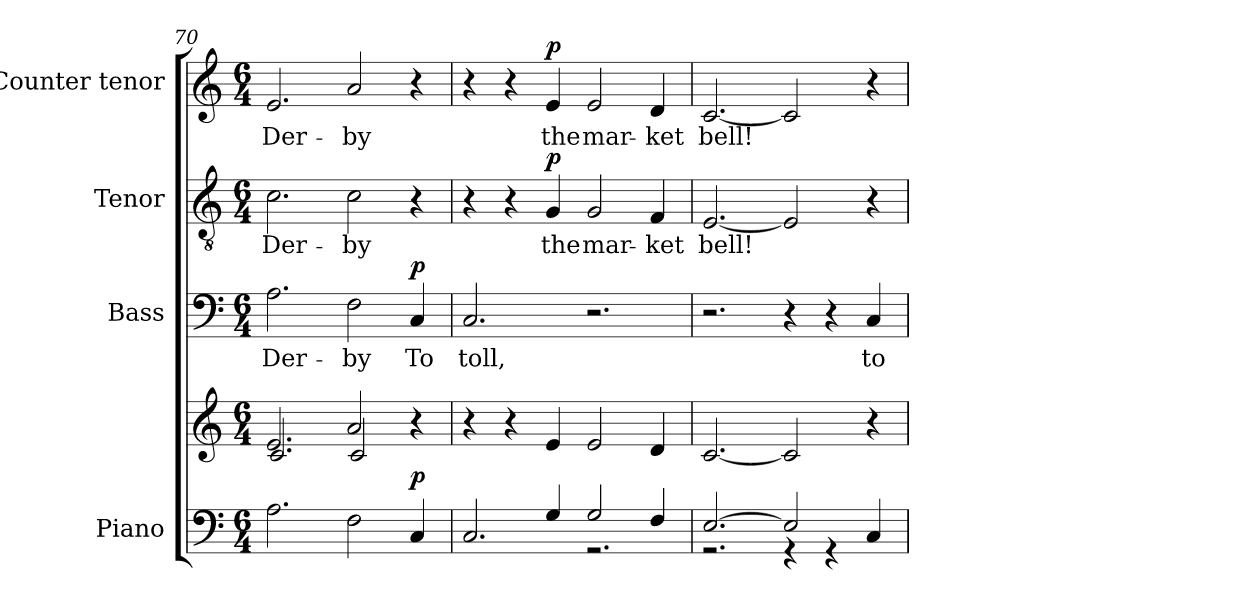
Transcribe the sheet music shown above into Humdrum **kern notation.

**kern	**kern	**dynam	**kern	**text	**dynam	**kern	**text	**dynam	**kern	**text	**dynam
*part4	*part4	*part4	*part3	*part3	*part3	*part2	*part2	*part2	*part1	*part1	*part1
*staff5	*staff4	*staff4/5	*staff3	*staff3	*staff3	*staff2	*staff2	*staff2	*staff1	*staff1	*staff1
*I"Piano	*	*	*I"Bass	*	*	*I"Tenor	*	*	*I"Counter tenor	*	*
*	*	*	*I'B.	*	*	*I'T.	*	*	*	*	*
*clefF4	*clefG2	*	*clefF4	*	*	*clefGv2	*	*	*clefG2	*	*
*	*	*	*	*	*	*ITrd7c12	*	*	*	*	*
*k[]	*k[]	*	*k[]	*	*	*k[]	*	*	*k[]	*	*
*C:	*C:	*	*C:	*	*	*C:	*	*	*C:	*	*
*M6/4	*M6/4	*	*M6/4	*	*	*M6/4	*	*	*M6/4	*	*
=70	=70	=70	=70	=70	=70	=70	=70	=70	=70	=70	=70
*	*^	*	*	*	*	*	*	*	*	*	*
!	!	!	!	!	!LO:LY:b:color=#000000	!	!	!	!	!	!	!
!	!	!	!	!	!	!	!	!LO:LY:b:color=#000000	!	!	!	!
!	!	!	!	!	!	!	!	!	!	!	!LO:LY:b:color=#000000	!
2.Ai\	2.ei/	2.ci/	.	2.Ai\	Der-	.	2.Ci\	Der-	.	2.ei/	Der-	.
!	!	!	!	!	!LO:LY:b:color=#000000	!	!	!	!	!	!	!
!	!	!	!	!	!	!	!	!LO:LY:b:color=#000000	!	!	!	!
!	!	!	!	!	!	!	!	!	!	!	!LO:LY:b:color=#000000	!
2Fi\	2ai/	2ci/	.	2Fi\	-by	.	2Ci\	-by	.	2ai/	-by	.
!	!	!	!	!	!LO:LY:b:color=#000000	!	!	!	!	!	!	!
4Ci/	4r	4ryy	p	4Ci/	To	p	4r	.	.	4r	.	.
*	*v	*v	*	*	*	*	*	*	*	*	*	*
!!LO:LB:g=z
=71	=71	=71	=71	=71	=71	=71	=71	=71	=71	=71	=71
*^	*	*	*	*	*	*	*	*	*	*	*
*	*	*^	*	*	*	*	*	*	*	*	*	*
!	!	!	!	!	!	!LO:LY:b:color=#000000	!	!	!	!	!	!	!
*	*	*v	*v	*	*	*	*	*	*	*	*	*	*
2ryy	2.Ci/	4r	.	2.Ci/	toll,	.	4r	.	.	4r	.	.
.	.	4r	.	.	.	.	4r	.	.	4r	.	.
!	!	!	!	!	!	!	!	!LO:LY:b:color=#000000	!	!	!	!
!	!	!	!	!	!	!	!	!	!	!	!LO:LY:b:color=#000000	!
4Gi/	.	4ei/	.	.	.	.	4GGi/	the	p	4ei/	the	p
!	!	!	!	!	!	!	!	!LO:LY:b:color=#000000	!	!	!	!
!	!	!	!	!	!	!	!	!	!	!	!LO:LY:b:color=#000000	!
2Gi/	2.r	2ei/	.	2.r	.	.	2GGi/	mar-	.	2ei/	mar-	.
!	!	!	!	!	!	!	!	!LO:LY:b:color=#000000	!	!	!	!
!	!	!	!	!	!	!	!	!	!	!	!LO:LY:b:color=#000000	!
4Fi/	.	4di/	.	.	.	.	4FFi/	-ket	.	4di/	-ket	.
=72	=72	=72	=72	=72	=72	=72	=72	=72	=72	=72	=72	=72
!	!	!	!	!	!	!	!	!LO:LY:b:color=#000000	!	!	!	!
!	!	!	!	!	!	!	!	!	!	!	!LO:LY:b:color=#000000	!
[2.Ei/	2.r	[2.ci/	.	2.r	.	.	[2.EEi/	bell!	.	[2.ci/	bell!	.
2Ei/]	4r	2ci/]	.	4r	.	.	2EEi/]	.	.	2ci/]	.	.
.	4r	.	.	4r	.	.	.	.	.	.	.	.
!	!	!	!	!	!LO:LY:b:color=#000000	!	!	!	!	!	!	!
4ryy	4Ci/	4r	.	4Ci/	to	.	4r	.	.	4r	.	.
*v	*v	*	*	*	*	*	*	*	*	*	*	*
=	=	=	=	=	=	=	=	=	=	=	=
*-	*-	*-	*-	*-	*-	*-	*-	*-	*-	*-	*-
